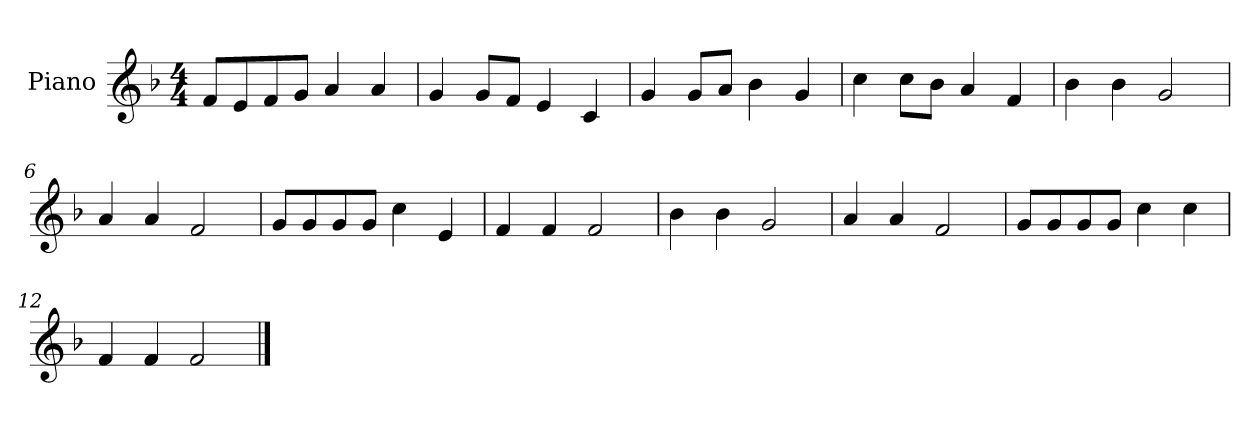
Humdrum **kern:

**kern
*part1
*staff1
*I"Piano
*I'P-no
*clefG2
*k[b-]
*M4/4
*MM90
=1
8f/L
8e/
8f/
8g/J
4a/
4a/
=2
4g/
8g/L
8f/J
4e/
4c/
=3
4g/
8g/L
8a/J
4b-\
4g/
=4
4cc\
8cc\L
8b-\J
4a/
4f/
=5
4b-\
4b-\
2g/
=6
4a/
4a/
2f/
=7
8g/L
8g/
8g/
8g/J
4cc\
4e/
=8
4f/
4f/
2f/
!!LO:LB:g=z
=9
4b-\
4b-\
2g/
=10
4a/
4a/
2f/
=11
8g/L
8g/
8g/
8g/J
4cc\
4cc\
=12
4f/
4f/
2f/
==
*-
